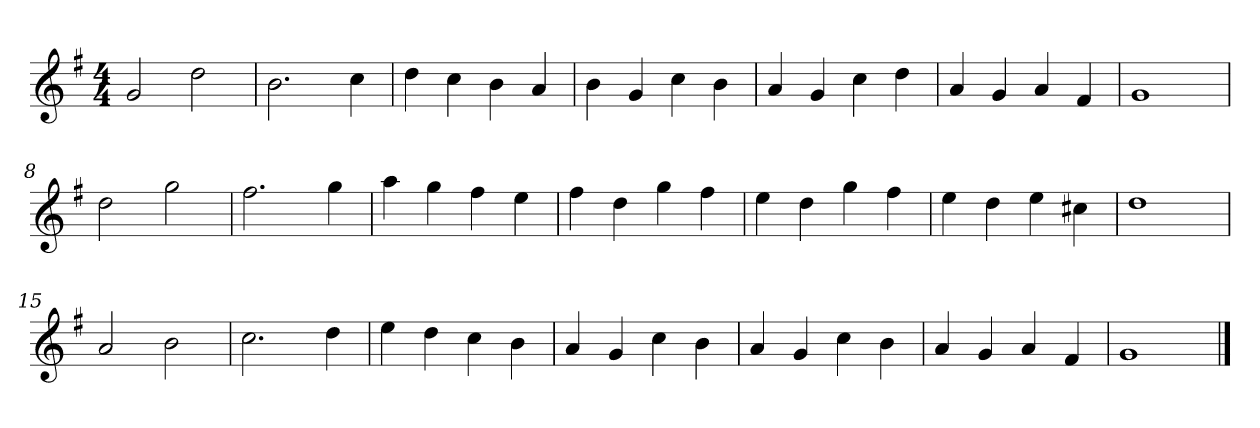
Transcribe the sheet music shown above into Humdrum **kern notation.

**kern
*part1
*staff1
*k[f#]
*M4/4
*MM120
=1
2g
2dd
=2
2.b
4cc
=3
4dd
4cc
4b
4a
=4
4b
4g
4cc
4b
=5
4a
4g
4cc
4dd
=6
4a
4g
4a
4f#
=7
1g
=8
2dd
2gg
=9
2.ff#
4gg
=10
4aa
4gg
4ff#
4ee
=11
4ff#
4dd
4gg
4ff#
=12
4ee
4dd
4gg
4ff#
=13
4ee
4dd
4ee
4cc#X
=14
1dd
=15
2a
2b
=16
2.cc
4dd
=17
4ee
4dd
4cc
4b
=18
4a
4g
4cc
4b
=19
4a
4g
4cc
4b
=20
4a
4g
4a
4f#
=21
1g
==
*-
